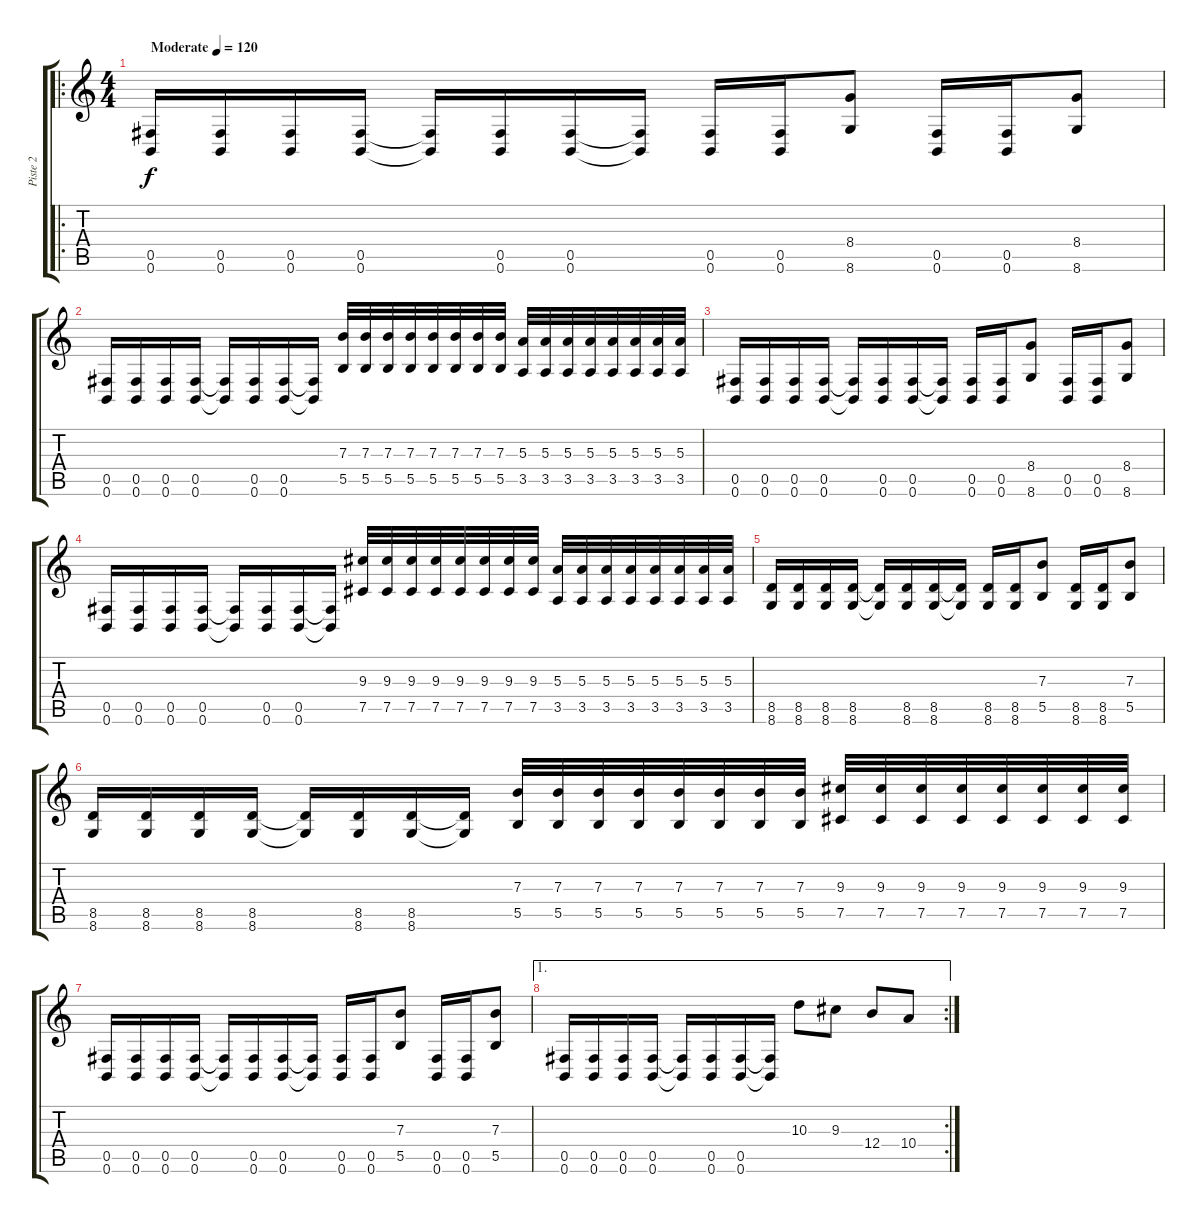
\track ("Piste 2" "Piste 2") {instrument distortionguitar}
\staff {score tabs}
\tuning (Db4 Ab3 E3 B2 Gb2 B1) {hide}
\ro
\ts (4 4)
\tempo (120 "Moderate")
\clef g2
\ks c
(0.5 0.6).16{dy f instrument distortionguitar} (0.5 0.6).16 (0.5 0.6).16 (0.5 0.6).16 (0.5{t} 0.6{t}).16 (0.5 0.6).16 (0.5 0.6).16 (0.5{t} 0.6{t}).16 (0.5 0.6).16 (0.5 0.6).16 (8.4 8.6).8 (0.5 0.6).16 (0.5 0.6).16 (8.4 8.6).8 |
(0.5 0.6).16 (0.5 0.6).16 (0.5 0.6).16 (0.5 0.6).16 (0.5{t} 0.6{t}).16 (0.5 0.6).16 (0.5 0.6).16 (0.5{t} 0.6{t}).16 (7.3 5.5).32 (7.3 5.5).32 (7.3 5.5).32 (7.3 5.5).32 (7.3 5.5).32 (7.3 5.5).32 (7.3 5.5).32 (7.3 5.5).32 (5.3 3.5).32 (5.3 3.5).32 (5.3 3.5).32 (5.3 3.5).32 (5.3 3.5).32 (5.3 3.5).32 (5.3 3.5).32 (5.3 3.5).32 |
(0.5 0.6).16 (0.5 0.6).16 (0.5 0.6).16 (0.5 0.6).16 (0.5{t} 0.6{t}).16 (0.5 0.6).16 (0.5 0.6).16 (0.5{t} 0.6{t}).16 (0.5 0.6).16 (0.5 0.6).16 (8.4 8.6).8 (0.5 0.6).16 (0.5 0.6).16 (8.4 8.6).8 |
(0.5 0.6).16 (0.5 0.6).16 (0.5 0.6).16 (0.5 0.6).16 (0.5{t} 0.6{t}).16 (0.5 0.6).16 (0.5 0.6).16 (0.5{t} 0.6{t}).16 (9.3 7.5).32 (9.3 7.5).32 (9.3 7.5).32 (9.3 7.5).32 (9.3 7.5).32 (9.3 7.5).32 (9.3 7.5).32 (9.3 7.5).32 (5.3 3.5).32 (5.3 3.5).32 (5.3 3.5).32 (5.3 3.5).32 (5.3 3.5).32 (5.3 3.5).32 (5.3 3.5).32 (5.3 3.5).32 |
(8.5 8.6).16 (8.5 8.6).16 (8.5 8.6).16 (8.5 8.6).16 (8.5{t} 8.6{t}).16 (8.5 8.6).16 (8.5 8.6).16 (8.5{t} 8.6{t}).16 (8.5 8.6).16 (8.5 8.6).16 (7.3 5.5).8 (8.5 8.6).16 (8.5 8.6).16 (7.3 5.5).8 |
(8.5 8.6).16 (8.5 8.6).16 (8.5 8.6).16 (8.5 8.6).16 (8.5{t} 8.6{t}).16 (8.5 8.6).16 (8.5 8.6).16 (8.5{t} 8.6{t}).16 (7.3 5.5).32 (7.3 5.5).32 (7.3 5.5).32 (7.3 5.5).32 (7.3 5.5).32 (7.3 5.5).32 (7.3 5.5).32 (7.3 5.5).32 (9.3 7.5).32 (9.3 7.5).32 (9.3 7.5).32 (9.3 7.5).32 (9.3 7.5).32 (9.3 7.5).32 (9.3 7.5).32 (9.3 7.5).32 |
(0.5 0.6).16 (0.5 0.6).16 (0.5 0.6).16 (0.5 0.6).16 (0.5{t} 0.6{t}).16 (0.5 0.6).16 (0.5 0.6).16 (0.5{t} 0.6{t}).16 (0.5 0.6).16 (0.5 0.6).16 (7.3 5.5).8 (0.5 0.6).16 (0.5 0.6).16 (7.3 5.5).8 |
\ae 1
\rc 2
(0.5 0.6).16 (0.5 0.6).16 (0.5 0.6).16 (0.5 0.6).16 (0.5{t} 0.6{t}).16 (0.5 0.6).16 (0.5 0.6).16 (0.5{t} 0.6{t}).16 10.3.8 9.3.8 12.4.8 10.4.8
